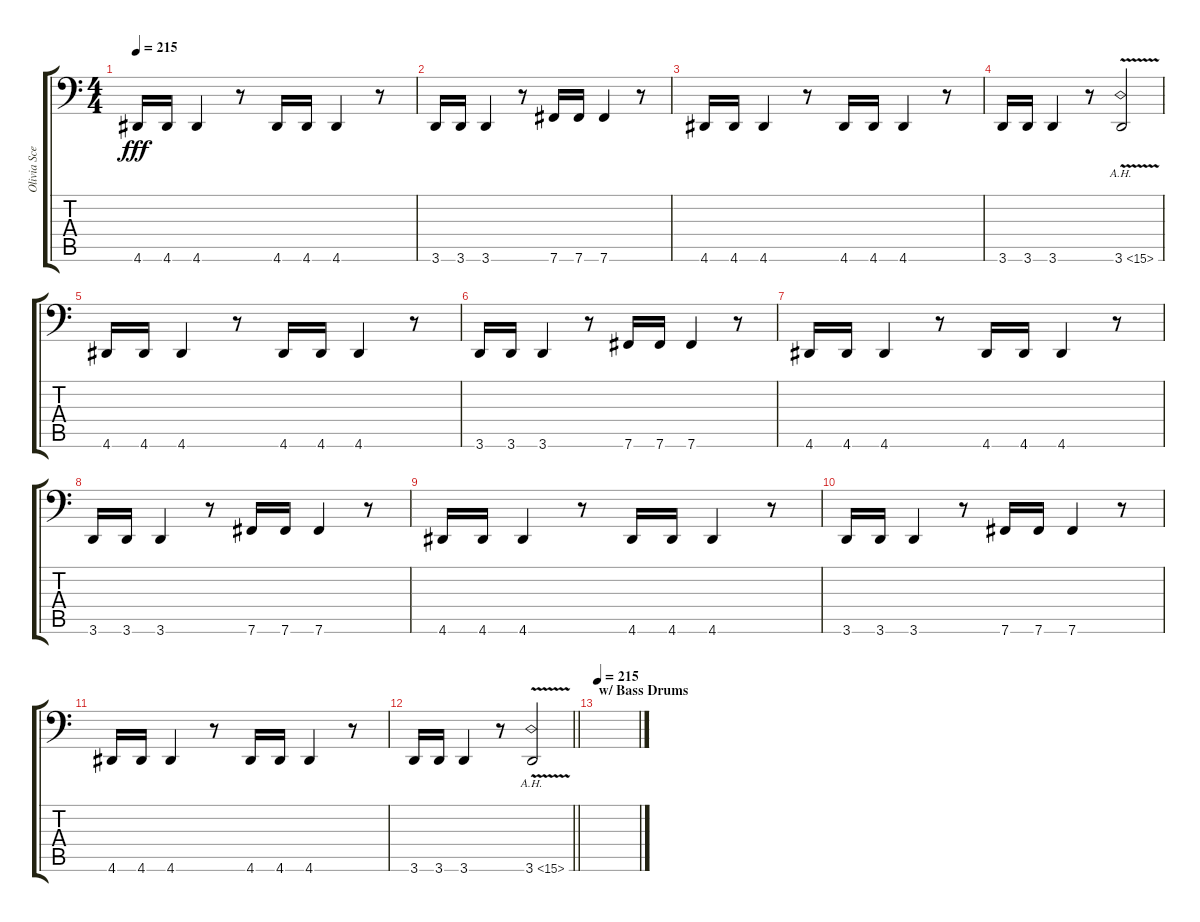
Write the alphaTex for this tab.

\track ("Olivia Scemama" "Olivia Sce") {instrument electricbasspick}
\staff {score tabs}
\tuning (B2 Gb2 D2 A1 E1 B0) {hide}
\ts (4 4)
\tempo 215
\clef f4
\ks c
4.6.16{dy fff} 4.6.16 4.6.4 r.8 4.6.16 4.6.16 4.6.4 r.8 |
3.6.16 3.6.16 3.6.4 r.8 7.6.16 7.6.16 7.6.4 r.8 |
4.6.16 4.6.16 4.6.4 r.8 4.6.16 4.6.16 4.6.4 r.8 |
3.6.16 3.6.16 3.6.4 r.8 3.6{ah 12 v}.2 |
4.6.16 4.6.16 4.6.4 r.8 4.6.16 4.6.16 4.6.4 r.8 |
3.6.16 3.6.16 3.6.4 r.8 7.6.16 7.6.16 7.6.4 r.8 |
4.6.16 4.6.16 4.6.4 r.8 4.6.16 4.6.16 4.6.4 r.8 |
3.6.16 3.6.16 3.6.4 r.8 7.6.16 7.6.16 7.6.4 r.8 |
4.6.16 4.6.16 4.6.4 r.8 4.6.16 4.6.16 4.6.4 r.8 |
3.6.16 3.6.16 3.6.4 r.8 7.6.16 7.6.16 7.6.4 r.8 |
4.6.16 4.6.16 4.6.4 r.8 4.6.16 4.6.16 4.6.4 r.8 |
\barLineRight lightlight
3.6.16 3.6.16 3.6.4 r.8 3.6{ah 12 v}.2 |
\section ("" "w/ Bass Drums")
\tempo 215
